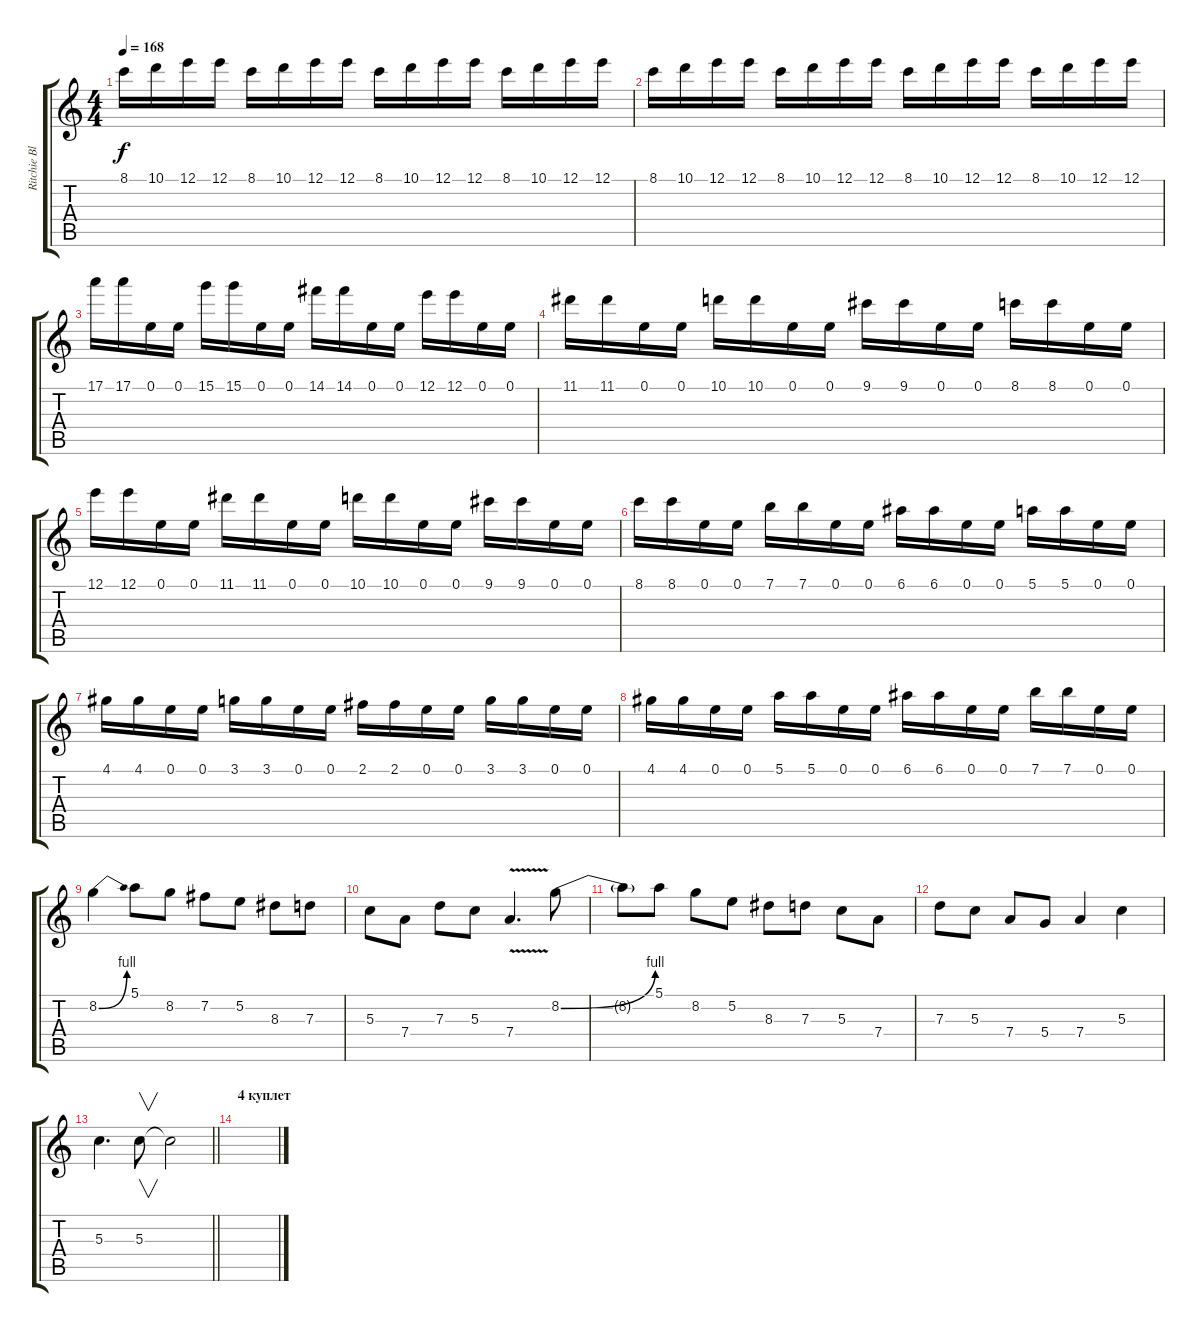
\track ("Ritchie Blackmore (lead)" "Ritchie Bl") {instrument distortionguitar}
\staff {score tabs}
\tuning (E4 B3 G3 D3 A2 E2) {hide}
\ts (4 4)
\tempo 168
\clef g2
\ks c
8.1.16{dy f} 10.1.16 12.1.16 12.1.16 8.1.16 10.1.16 12.1.16 12.1.16 8.1.16 10.1.16 12.1.16 12.1.16 8.1.16 10.1.16 12.1.16 12.1.16 |
8.1.16 10.1.16 12.1.16 12.1.16 8.1.16 10.1.16 12.1.16 12.1.16 8.1.16 10.1.16 12.1.16 12.1.16 8.1.16 10.1.16 12.1.16 12.1.16 |
17.1.16 17.1.16 0.1.16 0.1.16 15.1.16 15.1.16 0.1.16 0.1.16 14.1.16 14.1.16 0.1.16 0.1.16 12.1.16 12.1.16 0.1.16 0.1.16 |
11.1.16 11.1.16 0.1.16 0.1.16 10.1.16 10.1.16 0.1.16 0.1.16 9.1.16 9.1.16 0.1.16 0.1.16 8.1.16 8.1.16 0.1.16 0.1.16 |
12.1.16 12.1.16 0.1.16 0.1.16 11.1.16 11.1.16 0.1.16 0.1.16 10.1.16 10.1.16 0.1.16 0.1.16 9.1.16 9.1.16 0.1.16 0.1.16 |
8.1.16 8.1.16 0.1.16 0.1.16 7.1.16 7.1.16 0.1.16 0.1.16 6.1.16 6.1.16 0.1.16 0.1.16 5.1.16 5.1.16 0.1.16 0.1.16 |
4.1.16 4.1.16 0.1.16 0.1.16 3.1.16 3.1.16 0.1.16 0.1.16 2.1.16 2.1.16 0.1.16 0.1.16 3.1.16 3.1.16 0.1.16 0.1.16 |
4.1.16 4.1.16 0.1.16 0.1.16 5.1.16 5.1.16 0.1.16 0.1.16 6.1.16 6.1.16 0.1.16 0.1.16 7.1.16 7.1.16 0.1.16 0.1.16 |
8.2{be (bend 0 0 60 4)}.4 5.1.8 8.2.8 7.2.8 5.2.8 8.3.8 7.3.8 |
5.3.8 7.4.8 7.3.8 5.3.8 7.4{v}.4{d} 8.2{be (bend 0 0 60 4)}.8 |
8.2{t}.8 5.1.8 8.2.8 5.2.8 8.3.8 7.3.8 5.3.8 7.4.8 |
7.3.8 5.3.8 7.4.8 5.4.8 7.4.4 5.3.4 |
\barLineRight lightlight
5.3.4{d} 5.3.8{v} 5.3{t}.2 |
\section ("" "4 куплет")
